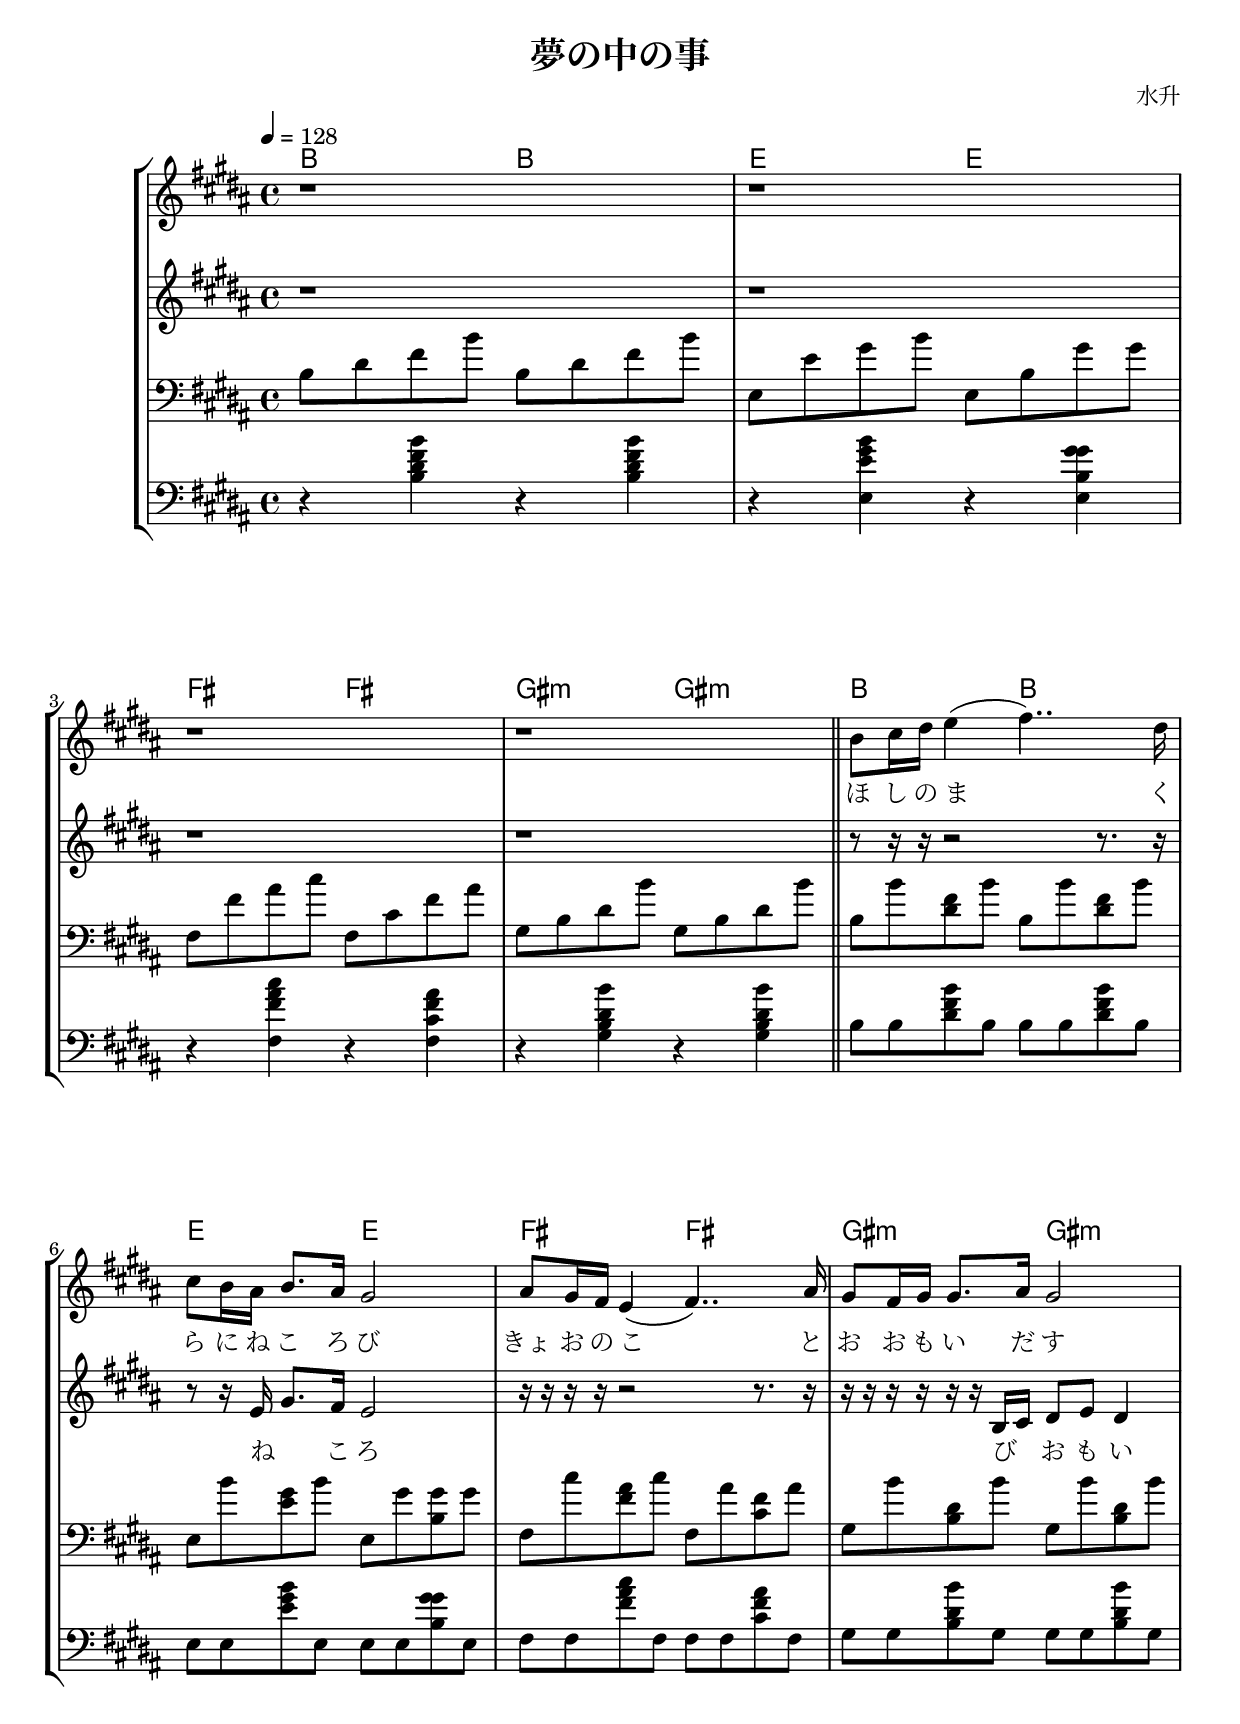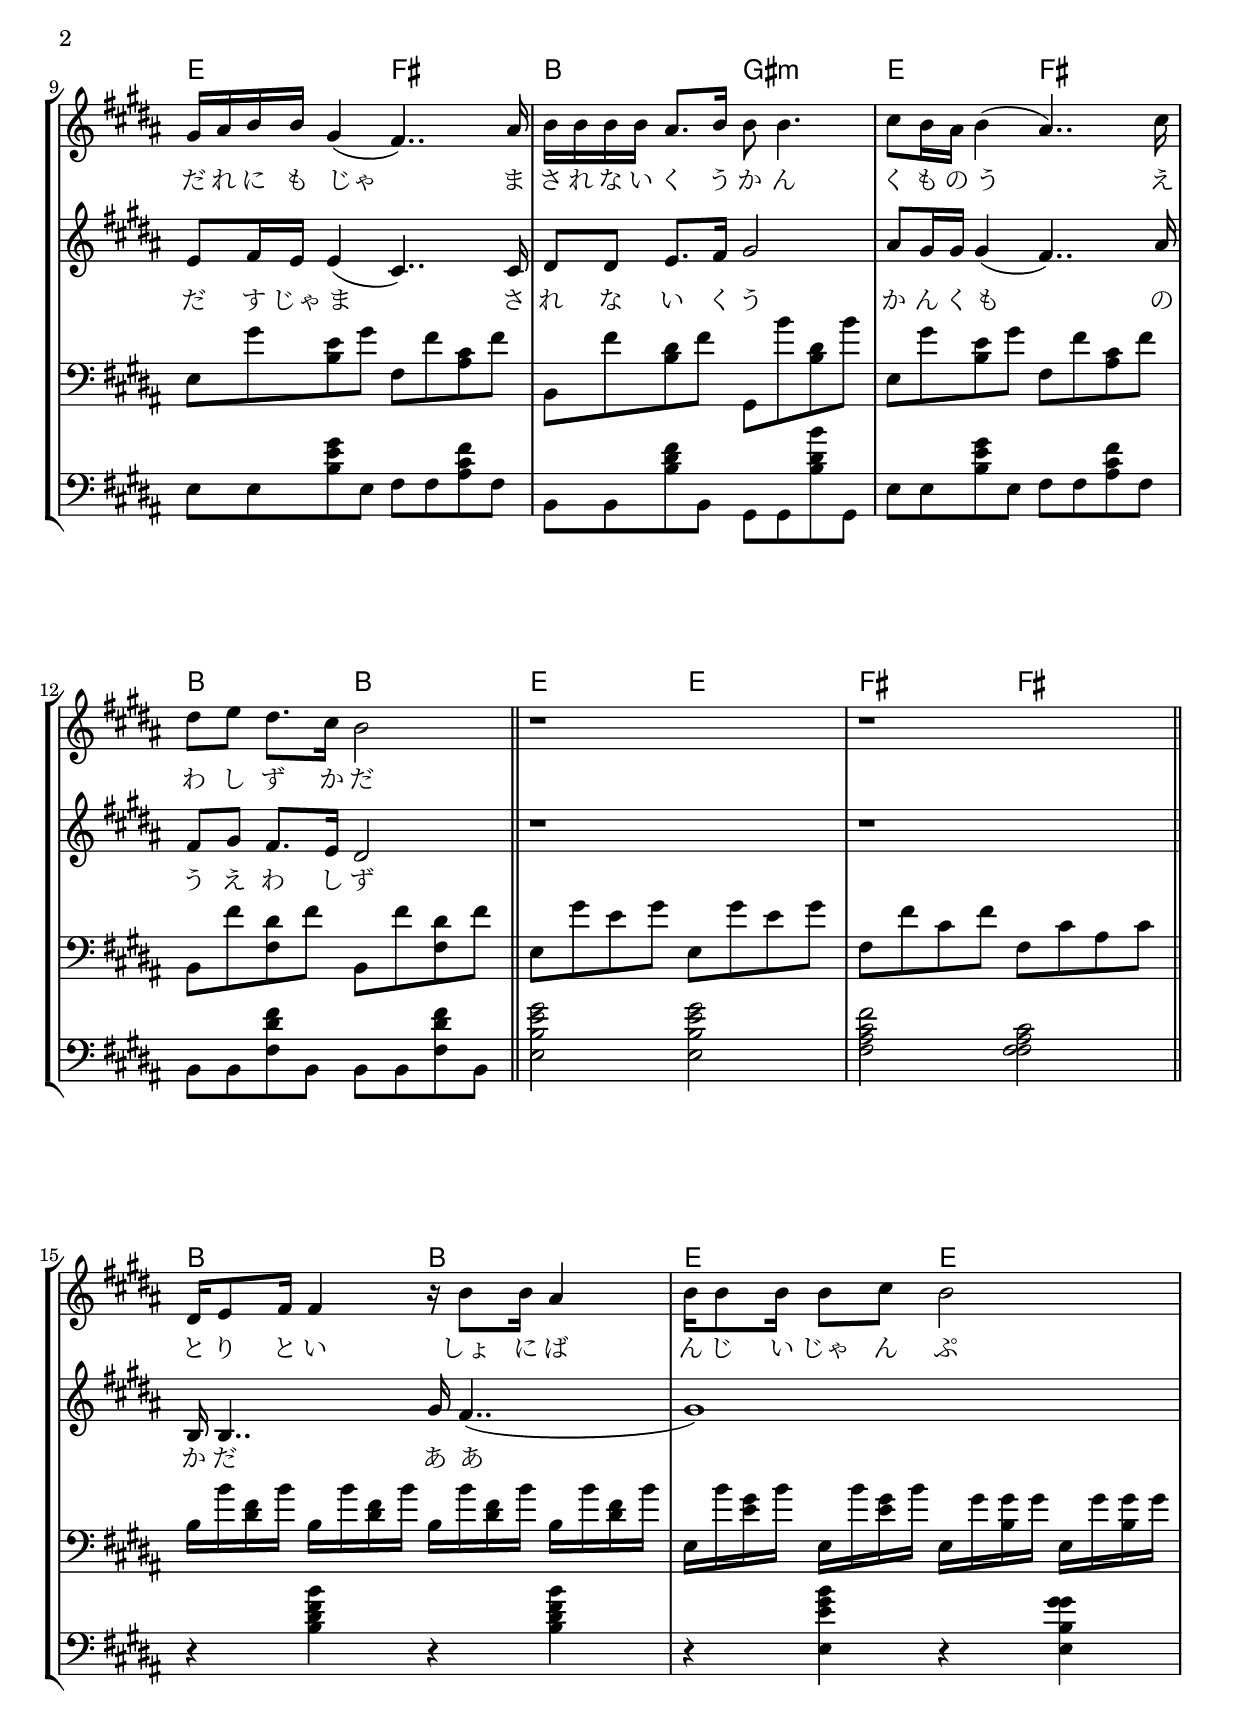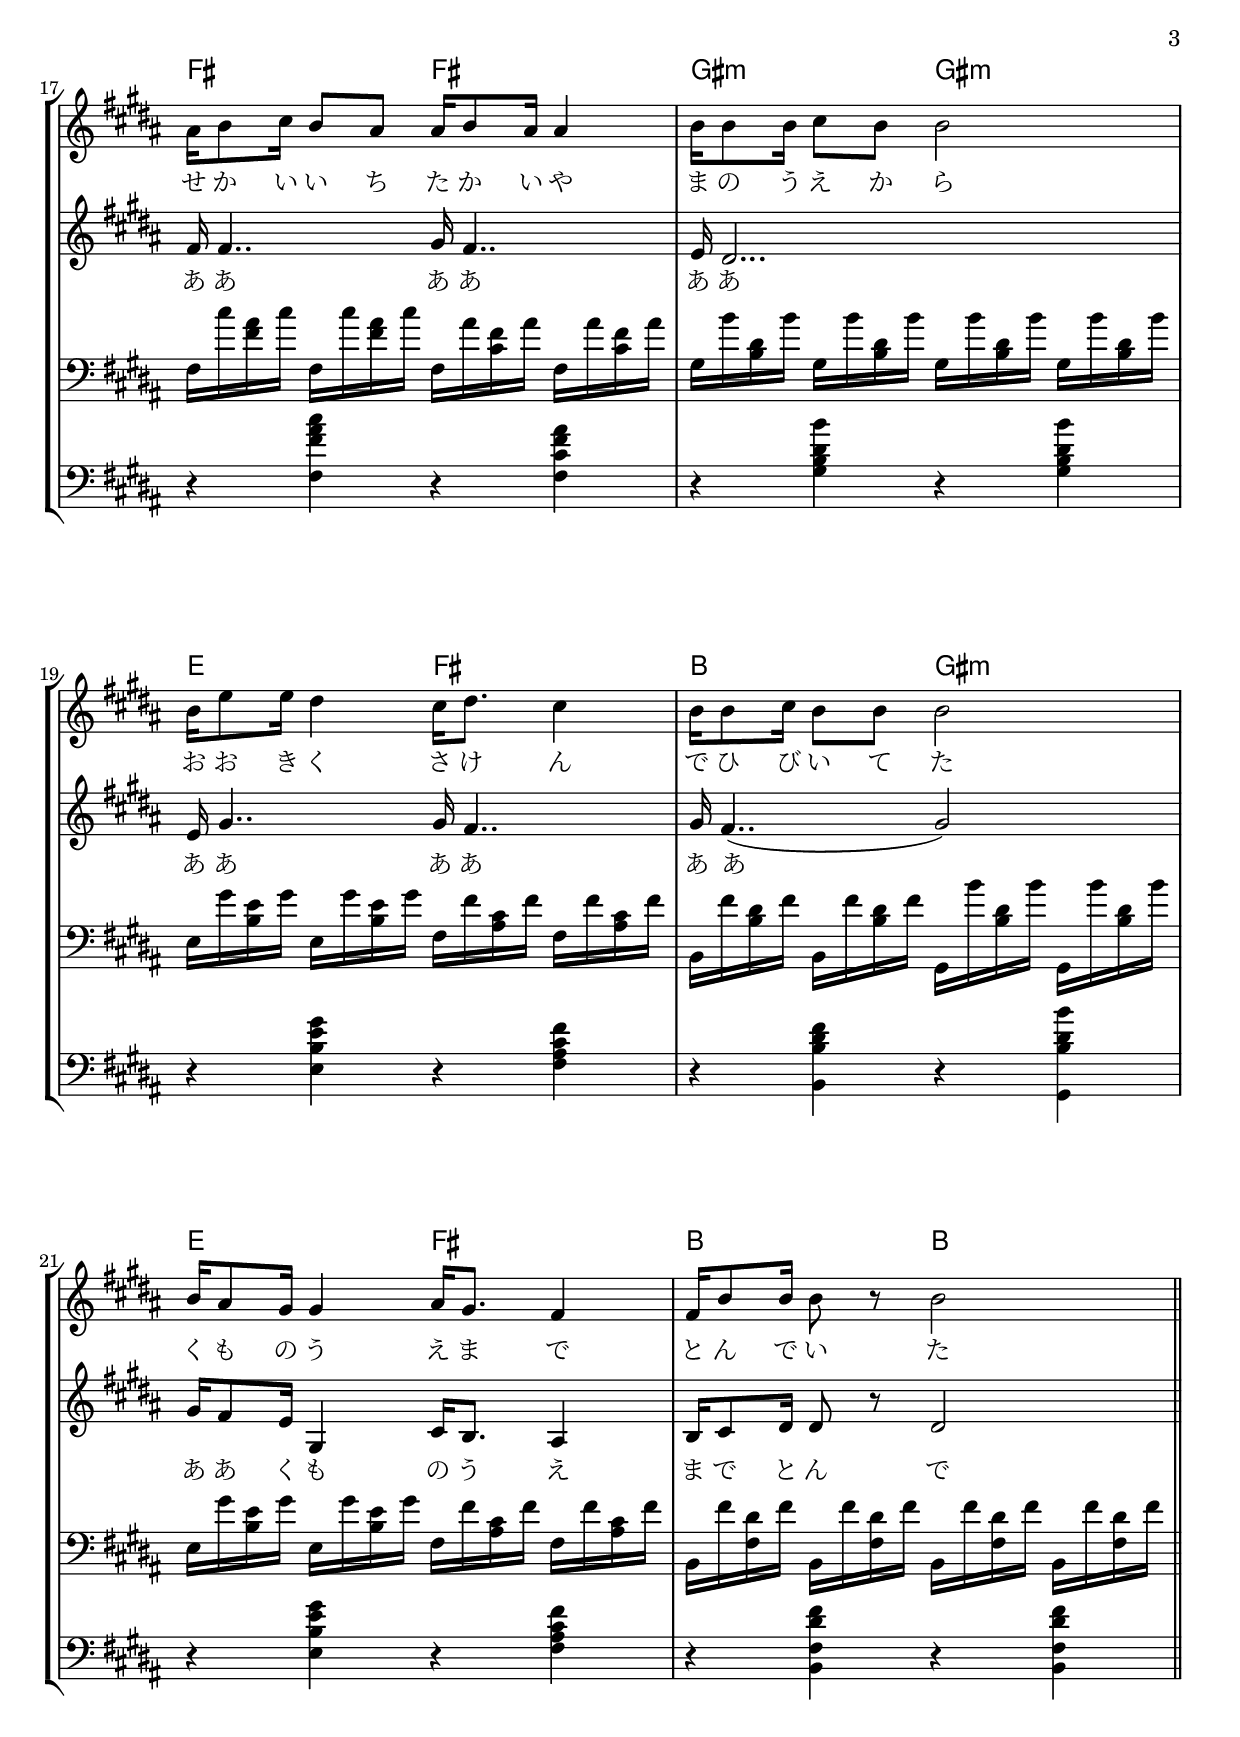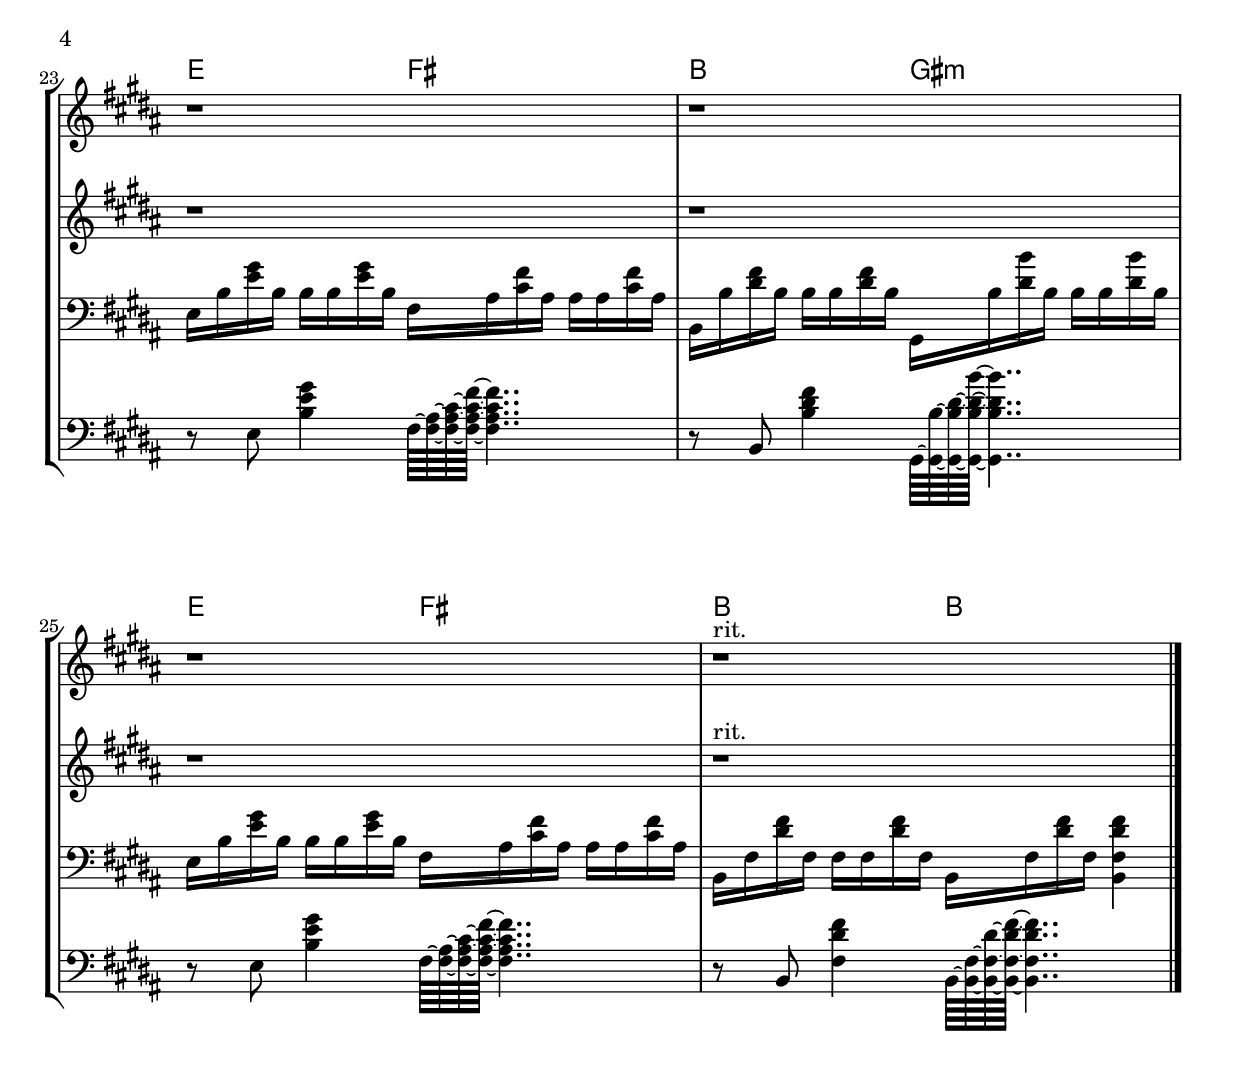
\version "2.12.1"

\header {
	title = \markup {夢の中の事}
	composer = \markup \center-column {水升}
}

harmony = \chordmode {
	b2 b e e fis fis gis:m gis:m 

	b b e e fis fis gis:m gis:m e fis b gis:m e fis b b 

	e e fis fis 

	b b e e fis fis gis:m gis:m e fis b gis:m e fis b b 

	e fis b gis:m e fis b b 
}

melody = {
	\key b \major
	\tempo 4 = 128
	r1 | r1 | r1 | r1   
	\set Staff.midiInstrument = #"fss0.32"
	b'8  cis''16  dis''16  e''4  (fis''4..)  dis''16 
	cis''8  b'16  ais'16  b'8.  ais'16  gis'2 
	ais'8  gis'16  fis'16  e'4  (fis'4..)  ais'16 
	gis'8  fis'16  gis'16  gis'8.  ais'16  gis'2 
	gis'16  ais'16  b'16  b'16  gis'4  (fis'4..)  ais'16 
	b'16  b'16  b'16  b'16  ais'8.  b'16  b'8  b'4. 
	cis''8  b'16  ais'16  b'4  (ais'4..)  cis''16 
	dis''8  e''8  dis''8.  cis''16  b'2
	r1 | r1   
	\set Staff.midiInstrument = #"fss0.32"
	dis'16  e'8  fis'16  fis'4  r16  b'8  b'16  ais'4 
	b'16  b'8  b'16  b'8  cis''8  b'2 
	ais'16  b'8  cis''16  b'8  ais'8  ais'16  b'8  ais'16  ais'4 
	b'16  b'8  b'16  cis''8  b'8  b'2 
	b'16  e''8  e''16  dis''4  cis''16  dis''8.  cis''4 
	b'16  b'8  cis''16  b'8  b'8  b'2 
	b'16  ais'8  gis'16  gis'4  ais'16  gis'8.  fis'4 
	fis'16  b'8  b'16  b'8  r8  b'2
	r1 | r1 | r1 | r1^"rit." \bar "|."
}

words = \lyricmode {
	
	ほ  し  の  ま  く  ら  に  ね  こ  ろ  び  きょ  お  の  こ  と  お  お  も  い  だ  す  だ  れ  に  も  じゃ  ま  さ  れ  な  い  く  う  か  ん  く  も  の  う  え  わ  し  ず  か  だ  
	
	と  り  と  い  しょ  に  ば  ん  じ  い  じゃ  ん  ぷ  せ  か  い  い  ち  た  か  い  や  ま  の  う  え  か  ら  お  お  き  く  さ  け  ん  で  ひ  び  い  て  た  く  も  の  う  え  ま  で  と  ん  で  い  た  
	
}

secondmelody = {
	\key b \major
	\tempo 4 = 128
	r1 | r1 | r1 | r1   
	\set Staff.midiInstrument = #"fss0.32"
	r8  r16  r16  r2~r8.  r16 
	r8  r16  e'16  gis'8.  fis'16  e'2 
	r16  r16  r16  r16  r2~r8.  r16 
	r16  r16  r16  r16  r16  r16  b16  cis'16  dis'8  e'8  dis'4 
	e'8  fis'16  e'16  e'4  (cis'4..)  cis'16 
	dis'8  dis'8  e'8.  fis'16  gis'2 
	ais'8  gis'16  gis'16  gis'4  (fis'4..)  ais'16 
	fis'8  gis'8  fis'8.  e'16  dis'2
	r1 | r1   
	\set Staff.midiInstrument = #"fss0.32"
	b16  b4..  gis'16  fis'4.. 
	(gis'1) 
	fis'16  fis'4..  gis'16  fis'4.. 
	e'16  dis'2... 
	e'16  gis'4..  gis'16  fis'4.. 
	gis'16  fis'4..  (gis'2) 
	gis'16  fis'8  e'16  gis4  cis'16  b8.  ais4 
	b16  cis'8  dis'16  dis'8  r8  dis'2
	r1 | r1 | r1 | r1^"rit." \bar "|."
}

secondwords = \lyricmode {
	
	ね  こ  ろ  び  お  も  い  だ  す  じゃ  ま  さ  れ  な  い  く  う  か  ん  く  も  の  う  え  わ  し  ず  か  だ  
	
	あ  あ  あ  あ  あ  あ  あ  あ  あ  あ  あ  あ  あ  あ  あ  あ  く  も  の  う  え  ま  で  と  ん  で  い  た  
	
}

tempochange = {
	\tempo 4 = 128
	r1 | r1 | r1 | r1 \bar "||"
	\tempo 4 = 128
	r1 | r1 | r1 | r1 | r1 | r1 | r1 | r1 \bar "||"
	\tempo 4 = 128
	r1 | r1 \bar "||"
	\tempo 4 = 128
	r1 | r1 | r1 | r1 | r1 | r1 | r1 | r1 \bar "||"
	\tempo 4 = 128
	r1 | r1 | r1 | \tempo 4 = 96 r2 \tempo 4 = 85 r2 \bar "|."
}

mainacc = {
	\clef bass
	\set Staff.midiInstrument = #"orchestral strings"
	\key b \major
	\tempo 4 = 128
	b8 dis'8 fis'8 b'8
	b8 dis'8 fis'8 b'8
	e8 e'8 gis'8 b'8
	e8 b8 gis'8 gis'8
	fis8 fis'8 ais'8 cis''8
	fis8 cis'8 fis'8 ais'8
	gis8 b8 dis'8 b'8
	gis8 b8 dis'8 b'8
	\bar "||"

	\set Staff.midiInstrument = #"Tremolo Strings"
	b8 b' <dis' fis'> b'
	b8 b' <dis' fis'> b'
	e8 b' <e' gis'> b'
	e8 gis' <b gis'> gis'
	fis8 cis'' <fis' ais'> cis''
	fis8 ais' <cis' fis'> ais'
	gis8 b' <b dis'> b'
	gis8 b' <b dis'> b'
	e8 gis' <b e'> gis'
	fis8 fis' <ais cis'> fis'
	b,8 fis' <b dis'> fis'
	gis,8 b' <b dis'> b'
	e8 gis' <b e'> gis'
	fis8 fis' <ais cis'> fis'
	b,8 fis' <fis dis'> fis'
	b,8 fis' <fis dis'> fis'
	\bar "||"

	\set Staff.midiInstrument = #"Acoustic Bass"
	e8 gis' e' gis'
	e8 gis' e' gis'
	fis8 fis' cis' fis'
	fis8 cis' ais cis'
	\bar "||"

	\set Staff.midiInstrument = #"Acoustic Bass"
	b16 b' <dis' fis'> b' b b' <dis' fis'> b'
	b16 b' <dis' fis'> b' b b' <dis' fis'> b'
	e16 b' <e' gis'> b' e b' <e' gis'> b'
	e16 gis' <b gis'> gis' e gis' <b gis'> gis'
	fis16 cis'' <fis' ais'> cis'' fis cis'' <fis' ais'> cis''
	fis16 ais' <cis' fis'> ais' fis ais' <cis' fis'> ais'
	gis16 b' <b dis'> b' gis b' <b dis'> b'
	gis16 b' <b dis'> b' gis b' <b dis'> b'
	e16 gis' <b e'> gis' e gis' <b e'> gis'
	fis16 fis' <ais cis'> fis' fis fis' <ais cis'> fis'
	b,16 fis' <b dis'> fis' b, fis' <b dis'> fis'
	gis,16 b' <b dis'> b' gis, b' <b dis'> b'
	e16 gis' <b e'> gis' e gis' <b e'> gis'
	fis16 fis' <ais cis'> fis' fis fis' <ais cis'> fis'
	b,16 fis' <fis dis'> fis' b, fis' <fis dis'> fis'
	b,16 fis' <fis dis'> fis' b, fis' <fis dis'> fis'
	\bar "||"

	\set Staff.midiInstrument = #"Electric Bass (finger)"
	e16 b <e' gis'> b b b <e' gis'> b
	fis16 ais <cis' fis'> ais ais ais <cis' fis'> ais
	b,16 b <dis' fis'> b b b <dis' fis'> b
	gis,16 b <dis' b'> b b b <dis' b'> b
	e16 b <e' gis'> b b b <e' gis'> b
	fis16 ais <cis' fis'> ais ais ais <cis' fis'> ais
	b,16 fis <dis' fis'> fis fis fis <dis' fis'> fis
	b,16 fis <dis' fis'> fis <b, fis dis' fis'>4
	\bar "|."
}

subacc = {
	\clef bass
	\set Staff.midiInstrument = #"Ocarina"
	\key b \major
	\tempo 4 = 128
	r4 <b dis' fis' b'>4
	r4 <b dis' fis' b'>4
	r4 <e e' gis' b'>4
	r4 <e b gis' gis'>4
	r4 <fis fis' ais' cis''>4
	r4 <fis cis' fis' ais'>4
	r4 <gis b dis' b'>4
	r4 <gis b dis' b'>4
	\bar "||"

	\set Staff.midiInstrument = #"Pizzicato Strings"
	b8 b8 <dis' fis' b'>8 b8
	b8 b8 <dis' fis' b'>8 b8
	e8 e8 <e' gis' b'>8 e8
	e8 e8 <b gis' gis'>8 e8
	fis8 fis8 <fis' ais' cis''>8 fis8
	fis8 fis8 <cis' fis' ais'>8 fis8
	gis8 gis8 <b dis' b'>8 gis8
	gis8 gis8 <b dis' b'>8 gis8
	e8 e8 <b e' gis'>8 e8
	fis8 fis8 <ais cis' fis'>8 fis8
	b,8 b,8 <b dis' fis'>8 b,8
	gis,8 gis,8 <b dis' b'>8 gis,8
	e8 e8 <b e' gis'>8 e8
	fis8 fis8 <ais cis' fis'>8 fis8
	b,8 b,8 <fis dis' fis'>8 b,8
	b,8 b,8 <fis dis' fis'>8 b,8
	\bar "||"

	\set Staff.midiInstrument = #"Tremolo Strings"
	<e b e' gis'>2
	<e b e' gis'>2
	<fis ais cis' fis'>2
	<fis fis ais cis'>2
	\bar "||"

	\set Staff.midiInstrument = #"Cello"
	r4 <b dis' fis' b'>4
	r4 <b dis' fis' b'>4
	r4 <e e' gis' b'>4
	r4 <e b gis' gis'>4
	r4 <fis fis' ais' cis''>4
	r4 <fis cis' fis' ais'>4
	r4 <gis b dis' b'>4
	r4 <gis b dis' b'>4
	r4 <e b e' gis'>4
	r4 <fis ais cis' fis'>4
	r4 <b, b dis' fis'>4
	r4 <gis, b dis' b'>4
	r4 <e b e' gis'>4
	r4 <fis ais cis' fis'>4
	r4 <b, fis dis' fis'>4
	r4 <b, fis dis' fis'>4
	\bar "||"

	\set Staff.midiInstrument = #"Viola"
	r8 e8 <b e' gis'>4
	fis64~ <fis~ ais~> <fis~ ais~ cis'~> <fis ais cis' fis'>~ <fis ais cis' fis'>4..
	r8 b,8 <b dis' fis'>4
	gis,64~ <gis,~ b~> <gis,~ b~ dis'~> <gis, b dis' b'>~ <gis, b dis' b'>4..
	r8 e8 <b e' gis'>4
	fis64~ <fis~ ais~> <fis~ ais~ cis'~> <fis ais cis' fis'>~ <fis ais cis' fis'>4..
	r8 b,8 <fis dis' fis'>4
	b,64~ <b,~ fis~> <b,~ fis~ dis'~> <b, fis dis' fis'>~ <b, fis dis' fis'>4..
	\bar "|."
}

percA = {
	\drummode {
	r1  |r1  |r1  |r2 r8 hho4 hho8  \bar "||"
	r1  |r2. hho4  |r1  |r2. hho4  |r1  |r2. hho4  |r1  |r2. hho4  \bar "||"
	\times 16/12{ cymr8. cymr8 cymr16 cymr8. cymr8 cymr16 } |\times 16/12{ cymr8. cymr8 cymr4. r16 } \bar "||"
	\times 16/12{ cymr8. cymr8 cymr16 cymr8. cymr8 cymr16 } |\times 16/12{ r8. cymr8 cymr16 cymr8. cymr8 cymr16 } |\times 16/12{ cymr8. cymr8 cymr16 cymr8. cymr8 cymr16 } |\times 16/12{ r8. cymr8 cymr16 cymr8. cymr8 cymr16 } |\times 16/12{ cymr8. cymr8 cymr16 cymr8. cymr8 cymr16 } |\times 16/12{ r8. cymr8 cymr16 cymr8. cymr8 cymr16 } |\times 16/12{ cymr8. cymr8 cymr16 cymr8. cymr8 cymr16 } |\times 16/12{ cymr8. cymr8 cymr4. r16 } \bar "||"
	\times 16/12{ cymr8. cymr8 cymr16 cymr8. cymr8 cymr16 } |\times 16/12{ r8. cymr8 cymr16 cymr8. cymr8 cymr16 } |\times 16/12{ cymr8. cymr8 cymr16 cymr8. cymr8 cymr16 } |\times 16/12{ cymr8. cymr8 cymr4. r16 } \bar "|."
	}
}

percB = {
	\drummode {
	r4. hhp2 hhp8  |r4. hhp2 hhp8  |r4. hhp2 hhp8  |hhp4 hhp4 hhp4 hhp4  \bar "||"
	r16 hhp16 hhp8 hhp16 hhp8 hhp2 r16  |r16 hhp16 hhp8 hhp16 hhp8 hhp2 r16  |r16 hhp16 hhp8 hhp16 hhp8 hhp2 r16  |r16 hhp16 hhp8 hhp16 hhp8 hhp2 r16  |r16 hhp16 hhp8 hhp16 hhp8 hhp2 r16  |r16 hhp16 hhp8 hhp16 hhp8 hhp2 r16  |r16 hhp16 hhp8 hhp16 hhp8 hhp2 r16  |r16 hhp16 hhp8 hhp16 hhp8 hhp2 hhp16  \bar "||"
	\times 16/12{ r2 r8 hhp8 } |\times 16/12{ r2. } \bar "||"
	\times 16/12{ r2 r8 hhp8 } |\times 16/12{ r2. } |\times 16/12{ r2 r8 hhp8 } |\times 16/12{ hhp2. } |\times 16/12{ r2 r8 hhp8 } |\times 16/12{ r2. } |\times 16/12{ r2 r8 hhp8 } |\times 16/12{ hhp2. } \bar "||"
	\times 16/12{ r2 r8 hhp8 } |\times 16/12{ r2. } |\times 16/12{ r2 r8 hhp8 } |\times 16/12{ hhp2. } \bar "|."
	}
}

percC = {
	\drummode {
	hh4 hh4 hh4 hh4  |hh4 hh4 hh4 hh4  |hh4 hh4 hh4 hh4  |r4. hh2 r8  \bar "||"
	hh8. hh8. hh2 r8  |hh8. hh8. hh2 hh8  |hh8. hh8. hh2 r8  |hh8. hh8. hh2 hh8  |hh8. hh8. hh2 r8  |hh8. hh8. hh2 hh8  |hh8. hh8. hh2 r8  |hh8. hh8. hh4 hh4 hh8  \bar "||"
	\times 16/12{ bd4. bd4 r16 bd16 } |\times 16/12{ bd4 r16 bd16 bd4. } \bar "||"
	\times 16/12{ bd4. bd4 r16 bd16 } |\times 16/12{ bd4. bd4. } |\times 16/12{ bd4. bd4 r16 bd16 } |\times 16/12{ bd4. bd4 r16 bd16 } |\times 16/12{ bd4. bd4 r16 bd16 } |\times 16/12{ bd4. bd4. } |\times 16/12{ bd4. bd4 r16 bd16 } |\times 16/12{ bd4 r16 bd16 bd4. } \bar "||"
	\times 16/12{ bd4. bd4 r16 bd16 } |\times 16/12{ bd4. bd4. } |\times 16/12{ bd4. bd4 r16 bd16 } |\times 16/12{ bd4 r16 bd16 bd4. } \bar "|."
	}
}

percD = {
	\drummode {
	bd2. r8 bd8  |bd8. bd8. bd2 bd8  |bd2. r8 bd8  |bd8. bd4. r16 bd4 bd8  \bar "||"
	r2 ss2  |r2 ss2  |r2 ss2  |r2 ss2  |r2 ss2  |r2 ss2  |r2 ss2  |r2 ss2  \bar "||"
	\times 16/12{ r2. } |\times 16/12{ rb2. } \bar "||"
	\times 16/12{ r2. } |\times 16/12{ rb2. } |\times 16/12{ r2. } |\times 16/12{ rb2. } |\times 16/12{ r2. } |\times 16/12{ rb2. } |\times 16/12{ r2. } |\times 16/12{ rb2. } \bar "||"
	\times 16/12{ r2. } |\times 16/12{ rb2. } |\times 16/12{ r2. } |\times 16/12{ rb2. } \bar "|."
	}
}

percE = {
	\drummode {
	r1 | r1 | r1 | r1 \bar "||"
	bd2 r8 bd4 bd8  |bd4. bd4 bd4 bd8  |bd2 r8 bd4 bd8  |bd4. bd4 bd4 bd8  |bd2 r8 bd4 bd8  |bd4. bd4 bd4 bd8  |bd2 r8 bd4 bd8  |bd4. bd4 bd4.  \bar "||"
	r1 |\times 16/12{ r4. sn8 sn4 } \bar "||"
	r1 |r1 |r1 |r1 |r1 |r1 |r1 |\times 16/12{ r4. sn8 sn4 } \bar "||"
	r1 |r1 |r1 |\times 16/12{ r4. sn8 sn4 } \bar "|."
	}
}

percF = {
	\drummode {
	r1 | r1 | r1 | r1 \bar "||"
	r1 | r1 | r1 | r1 | r1 | r1 | r1 | r1 \bar "||"
	r1 |\times 16/12{ r2 r16 tommh16 tommh8 } \bar "||"
	r1 |r1 |r1 |r1 |r1 |r1 |r1 |\times 16/12{ r2 r16 tommh16 tommh8 } \bar "||"
	r1 |r1 |r1 |\times 16/12{ r2 r16 tommh16 tommh8 } \bar "|."
	}
}

percG = {
	\drummode {
	r1 | r1 | r1 | r1 \bar "||"
	r1 | r1 | r1 | r1 | r1 | r1 | r1 | r1 \bar "||"
	r1 |\times 16/12{ r2 r8. toml16 } \bar "||"
	r1 |r1 |r1 |r1 |r1 |r1 |r1 |\times 16/12{ r2 r8. toml16 } \bar "||"
	r1 |r1 |r1 |\times 16/12{ r2 r8. toml16 } \bar "|."
	}
}

\score {
	<<
		\new StaffGroup <<
			\new ChordNames {\harmony}
			\new Voice = "melody" {\melody}
			\new Lyrics \lyricsto "melody" \words
			\new Voice = "secondmelody" {\secondmelody}
			\new Lyrics \lyricsto "secondmelody" \secondwords
			\new Staff = "mainacc" {\mainacc}
			\new Staff = "subacc" {\subacc}
		>>
	>>
	\layout { }
}
